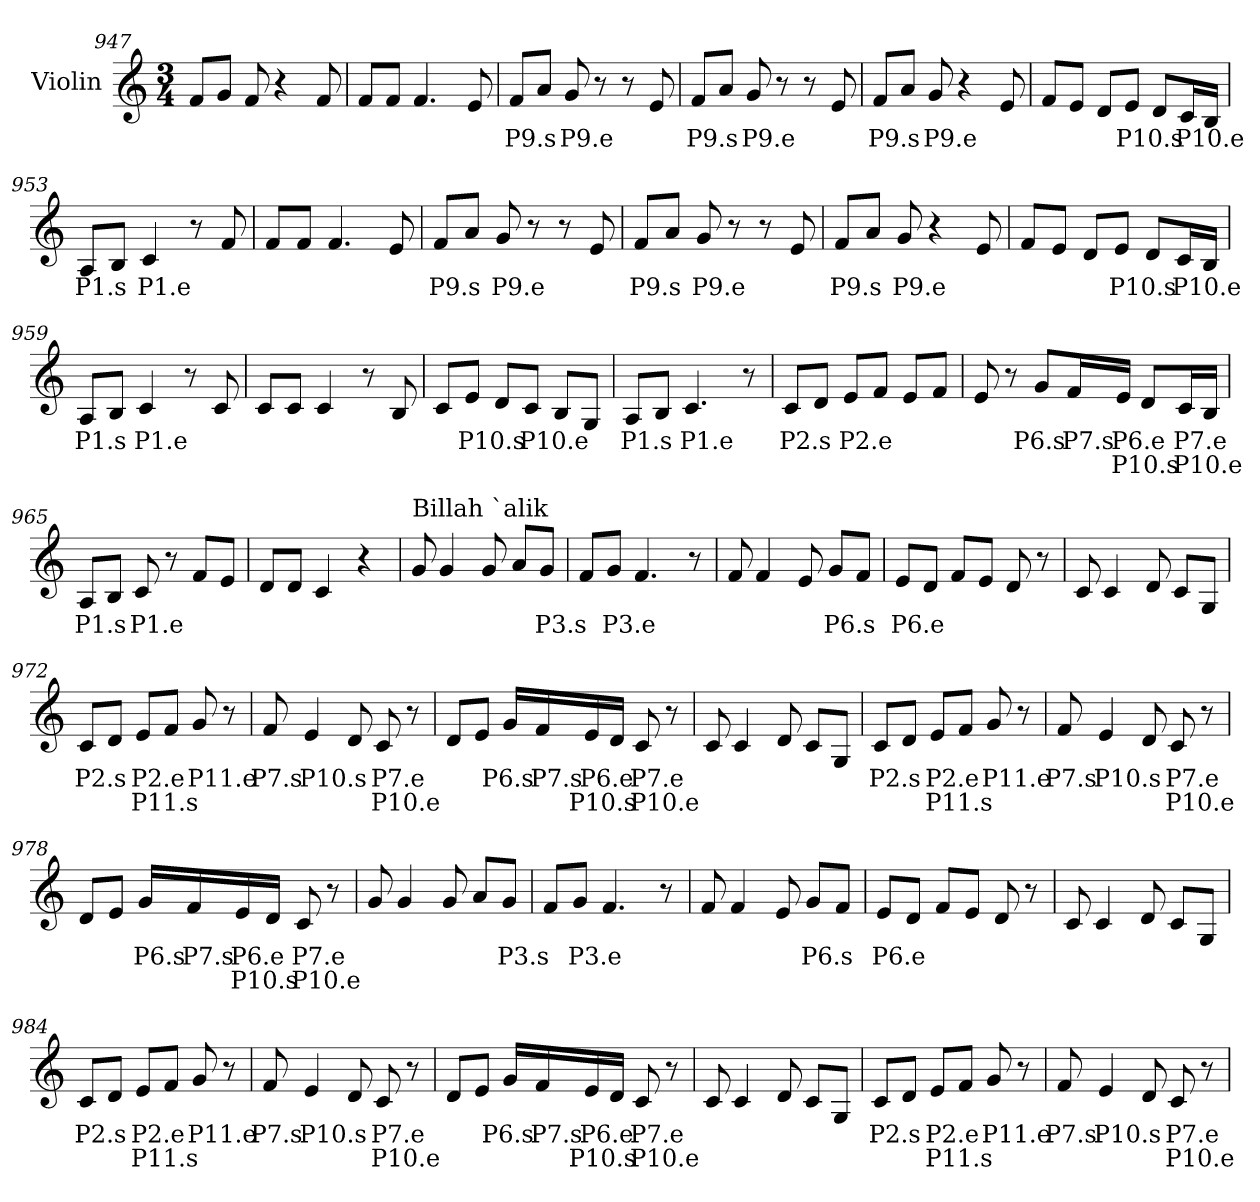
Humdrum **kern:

**kern	**text	**text
*part1	*part1	*part1
*staff1	*staff1	*staff1
*I"Violin	*	*
*clefG2	*	*
*k[]	*	*
*C:	*	*
*M3/4	*	*
=947	=947	=947
8f/L	.	.
8g/J	.	.
8f/	.	.
4r	.	.
8f/	.	.
=948	=948	=948
8f/L	.	.
8f/J	.	.
4.f/	.	.
8e/	.	.
=949	=949	=949
8fi/L	P9.s	.
8ai/J	.	.
8gi/	P9.e	.
8r	.	.
8r	.	.
8e/	.	.
=950	=950	=950
8fi/L	P9.s	.
8ai/J	.	.
8gi/	P9.e	.
8r	.	.
8r	.	.
8e/	.	.
!!LO:LB:g=z
=951	=951	=951
8fi/L	P9.s	.
8ai/J	.	.
8gi/	P9.e	.
4r	.	.
8e/	.	.
=952	=952	=952
8f/L	.	.
8e/J	.	.
8d/L	.	.
8ei/J	P10.s	.
8di/L	.	.
16ci/L	P10.e	.
16B/JJ	.	.
=953	=953	=953
8Ai/L	P1.s	.
8Bi/J	.	.
4ci/	P1.e	.
8r	.	.
8f/	.	.
=954	=954	=954
8f/L	.	.
8f/J	.	.
4.f/	.	.
8e/	.	.
=955	=955	=955
8fi/L	P9.s	.
8ai/J	.	.
8gi/	P9.e	.
8r	.	.
8r	.	.
8e/	.	.
=956	=956	=956
8fi/L	P9.s	.
8ai/J	.	.
8gi/	P9.e	.
8r	.	.
8r	.	.
8e/	.	.
!!LO:LB:g=z
=957	=957	=957
8fi/L	P9.s	.
8ai/J	.	.
8gi/	P9.e	.
4r	.	.
8e/	.	.
=958	=958	=958
8f/L	.	.
8e/J	.	.
8d/L	.	.
8ei/J	P10.s	.
8di/L	.	.
16ci/L	P10.e	.
16B/JJ	.	.
=959	=959	=959
8Ai/L	P1.s	.
8Bi/J	.	.
4ci/	P1.e	.
8r	.	.
8c/	.	.
=960	=960	=960
8c/L	.	.
8c/J	.	.
4c/	.	.
8r	.	.
8B/	.	.
=961	=961	=961
8c/L	.	.
8ei/J	P10.s	.
8di/L	.	.
8ci/J	P10.e	.
8B/L	.	.
8G/J	.	.
=962	=962	=962
8Ai/L	P1.s	.
8Bi/J	.	.
4.ci/	P1.e	.
8r	.	.
!!LO:PB:g=z
=963	=963	=963
8ci/L	P2.s	.
8di/J	.	.
8ei/L	P2.e	.
8f/J	.	.
8e/L	.	.
8f/J	.	.
=964	=964	=964
8e/	.	.
8r	.	.
8gi/L	P6.s	.
16fi/L	P7.s	.
16ei/JJ	P6.e	P10.s
8di/L	.	.
16ci/L	P7.e	P10.e
16B/JJ	.	.
=965	=965	=965
8Ai/L	P1.s	.
8Bi/J	.	.
8ci/	P1.e	.
8r	.	.
8f/L	.	.
8e/J	.	.
=966	=966	=966
8d/L	.	.
8d/J	.	.
4c/	.	.
4r	.	.
=967	=967	=967
*MM100	*	*
!LO:TX:a:t=Billah `alik	!	!
8g/	.	.
4g/	.	.
8g/	.	.
8a/L	.	.
8gi/J	P3.s	.
=968	=968	=968
8fi/L	.	.
8gi/J	P3.e	.
4.f/	.	.
8r	.	.
!!LO:LB:g=z
=969	=969	=969
8f/	.	.
4f/	.	.
8e/	.	.
8gi/L	P6.s	.
8fi/J	.	.
!!LO:LB:g=z
=970	=970	=970
8ei/L	P6.e	.
8d/J	.	.
8f/L	.	.
8e/J	.	.
8d/	.	.
8r	.	.
=971	=971	=971
8c/	.	.
4c/	.	.
8d/	.	.
8c/L	.	.
8G/J	.	.
=972	=972	=972
8ci/L	P2.s	.
8di/J	.	.
8ei/L	P2.e	P11.s
8fi/J	.	.
8gi/	P11.e	.
8r	.	.
=973	=973	=973
8fi/	P7.s	.
4ei/	P10.s	.
8di/	.	.
8ci/	P7.e	P10.e
8r	.	.
=974	=974	=974
8d/L	.	.
8e/J	.	.
16gi/LL	P6.s	.
16fi/	P7.s	.
16ei/	P6.e	P10.s
16di/JJ	.	.
8ci/	P7.e	P10.e
8r	.	.
!!LO:LB:g=z
=975	=975	=975
8c/	.	.
4c/	.	.
8d/	.	.
8c/L	.	.
8G/J	.	.
=976	=976	=976
8ci/L	P2.s	.
8di/J	.	.
8ei/L	P2.e	P11.s
8fi/J	.	.
8gi/	P11.e	.
8r	.	.
=977	=977	=977
8fi/	P7.s	.
4ei/	P10.s	.
8di/	.	.
8ci/	P7.e	P10.e
8r	.	.
=978	=978	=978
8d/L	.	.
8e/J	.	.
16gi/LL	P6.s	.
16fi/	P7.s	.
16ei/	P6.e	P10.s
16di/JJ	.	.
8ci/	P7.e	P10.e
8r	.	.
=979	=979	=979
8g/	.	.
4g/	.	.
8g/	.	.
8a/L	.	.
8gi/J	P3.s	.
=980	=980	=980
8fi/L	.	.
8gi/J	P3.e	.
4.f/	.	.
8r	.	.
!!LO:LB:g=z
=981	=981	=981
8f/	.	.
4f/	.	.
8e/	.	.
8gi/L	P6.s	.
8fi/J	.	.
!!LO:LB:g=z
=982	=982	=982
8ei/L	P6.e	.
8d/J	.	.
8f/L	.	.
8e/J	.	.
8d/	.	.
8r	.	.
=983	=983	=983
8c/	.	.
4c/	.	.
8d/	.	.
8c/L	.	.
8G/J	.	.
=984	=984	=984
8ci/L	P2.s	.
8di/J	.	.
8ei/L	P2.e	P11.s
8fi/J	.	.
8gi/	P11.e	.
8r	.	.
=985	=985	=985
8fi/	P7.s	.
4ei/	P10.s	.
8di/	.	.
8ci/	P7.e	P10.e
8r	.	.
=986	=986	=986
8d/L	.	.
8e/J	.	.
16gi/LL	P6.s	.
16fi/	P7.s	.
16ei/	P6.e	P10.s
16di/JJ	.	.
8ci/	P7.e	P10.e
8r	.	.
!!LO:LB:g=z
=987	=987	=987
8c/	.	.
4c/	.	.
8d/	.	.
8c/L	.	.
8G/J	.	.
=988	=988	=988
8ci/L	P2.s	.
8di/J	.	.
8ei/L	P2.e	P11.s
8fi/J	.	.
8gi/	P11.e	.
8r	.	.
=989	=989	=989
8fi/	P7.s	.
4ei/	P10.s	.
8di/	.	.
8ci/	P7.e	P10.e
8r	.	.
=	=	=
*-	*-	*-
